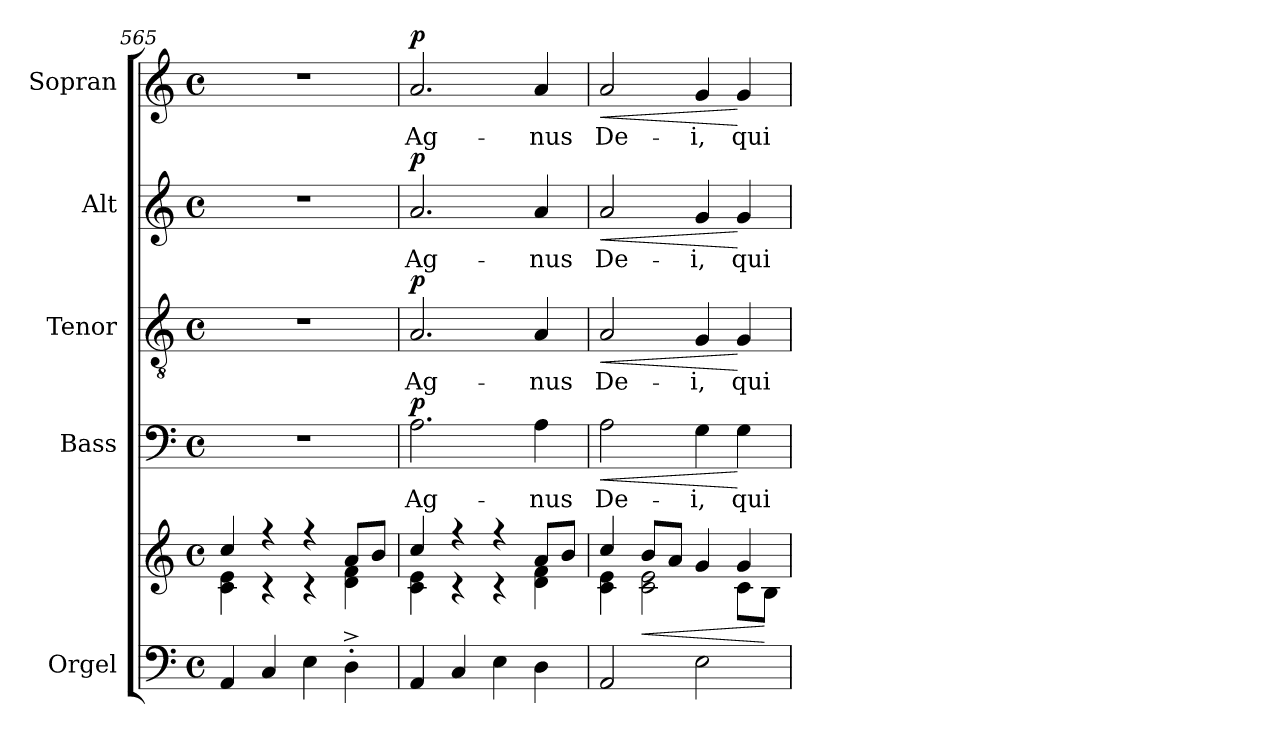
**kern	**kern	**dynam	**kern	**text	**dynam	**kern	**text	**dynam	**kern	**text	**dynam	**kern	**text	**dynam
*part5	*part5	*part5	*part4	*part4	*part4	*part3	*part3	*part3	*part2	*part2	*part2	*part1	*part1	*part1
*staff6	*staff5	*staff5/6	*staff4	*staff4	*staff4	*staff3	*staff3	*staff3	*staff2	*staff2	*staff2	*staff1	*staff1	*staff1
*I"Orgel	*	*	*I"Bass	*	*	*I"Tenor	*	*	*I"Alt	*	*	*I"Sopran	*	*
*I'Org.	*	*	*I'B.	*	*	*I'T.	*	*	*I'A.	*	*	*I'S.	*	*
*clefF4	*clefG2	*	*clefF4	*	*	*clefGv2	*	*	*clefG2	*	*	*clefG2	*	*
*k[]	*k[]	*	*k[]	*	*	*k[]	*	*	*k[]	*	*	*k[]	*	*
*C:	*C:	*	*C:	*	*	*C:	*	*	*C:	*	*	*C:	*	*
*M4/4	*M4/4	*	*M4/4	*	*	*M4/4	*	*	*M4/4	*	*	*M4/4	*	*
*met(c)	*met(c)	*	*met(c)	*	*	*met(c)	*	*	*met(c)	*	*	*met(c)	*	*
=565	=565	=565	=565	=565	=565	=565	=565	=565	=565	=565	=565	=565	=565	=565
*	*^	*	*	*	*	*	*	*	*	*	*	*	*	*
4AA/	4cc/	4c\ 4e\	.	1r	.	.	1r	.	.	1r	.	.	1r	.	.
4C/	4r	4r	.	.	.	.	.	.	.	.	.	.	.	.	.
4E\	4r	4r	.	.	.	.	.	.	.	.	.	.	.	.	.
4D'>^>\	8a/L	4d\ 4f\	.	.	.	.	.	.	.	.	.	.	.	.	.
.	8b/J	.	.	.	.	.	.	.	.	.	.	.	.	.	.
=566	=566	=566	=566	=566	=566	=566	=566	=566	=566	=566	=566	=566	=566	=566	=566
!	!	!	!	!	!LO:LY:b	!LO:DY:a	!	!LO:LY:b	!LO:DY:a	!	!LO:LY:b	!LO:DY:a	!	!LO:LY:b	!LO:DY:a
4AA/	4cc/	4c\ 4e\	.	2.A\	Ag-	p	2.A/	Ag-	p	2.a/	Ag-	p	2.a/	Ag-	p
4C/	4r	4r	.	.	.	.	.	.	.	.	.	.	.	.	.
4E\	4r	4r	.	.	.	.	.	.	.	.	.	.	.	.	.
!	!	!	!	!	!LO:LY:b	!	!	!LO:LY:b	!	!	!LO:LY:b	!	!	!LO:LY:b	!
4D\	8a/L	4d\ 4f\	.	4A\	-nus	.	4A/	-nus	.	4a/	-nus	.	4a/	-nus	.
.	8b/J	.	.	.	.	.	.	.	.	.	.	.	.	.	.
=567	=567	=567	=567	=567	=567	=567	=567	=567	=567	=567	=567	=567	=567	=567	=567
!	!	!	!	!	!LO:LY:b	!LO:HP:b	!	!LO:LY:b	!LO:HP:b	!	!LO:LY:b	!LO:HP:b	!	!LO:LY:b	!LO:HP:b
2AA/	4cc/	4c\ 4e\	.	2A\	De-	<	2A/	De-	<	2a/	De-	<	2a/	De-	<
!	!	!	!LO:HP:b	!	!	!	!	!	!	!	!	!	!	!	!
.	8b/L	2c\ 2e\	<	.	.	.	.	.	.	.	.	.	.	.	.
.	8a/J	.	.	.	.	.	.	.	.	.	.	.	.	.	.
!	!	!	!	!	!LO:LY:b	!	!	!LO:LY:b	!	!	!LO:LY:b	!	!	!LO:LY:b	!
2E\	4g/	.	.	4G\	-i,	.	4G/	-i,	.	4g/	-i,	.	4g/	-i,	.
!	!	!	!	!	!LO:LY:b	!	!	!LO:LY:b	!	!	!LO:LY:b	!	!	!LO:LY:b	!
.	4g/	8c\L	.	4G\	qui	[	4G/	qui	[	4g/	qui	[	4g/	qui	[
.	.	8B\J	[	.	.	.	.	.	.	.	.	.	.	.	.
*	*v	*v	*	*	*	*	*	*	*	*	*	*	*	*	*
=	=	=	=	=	=	=	=	=	=	=	=	=	=	=
*-	*-	*-	*-	*-	*-	*-	*-	*-	*-	*-	*-	*-	*-	*-
